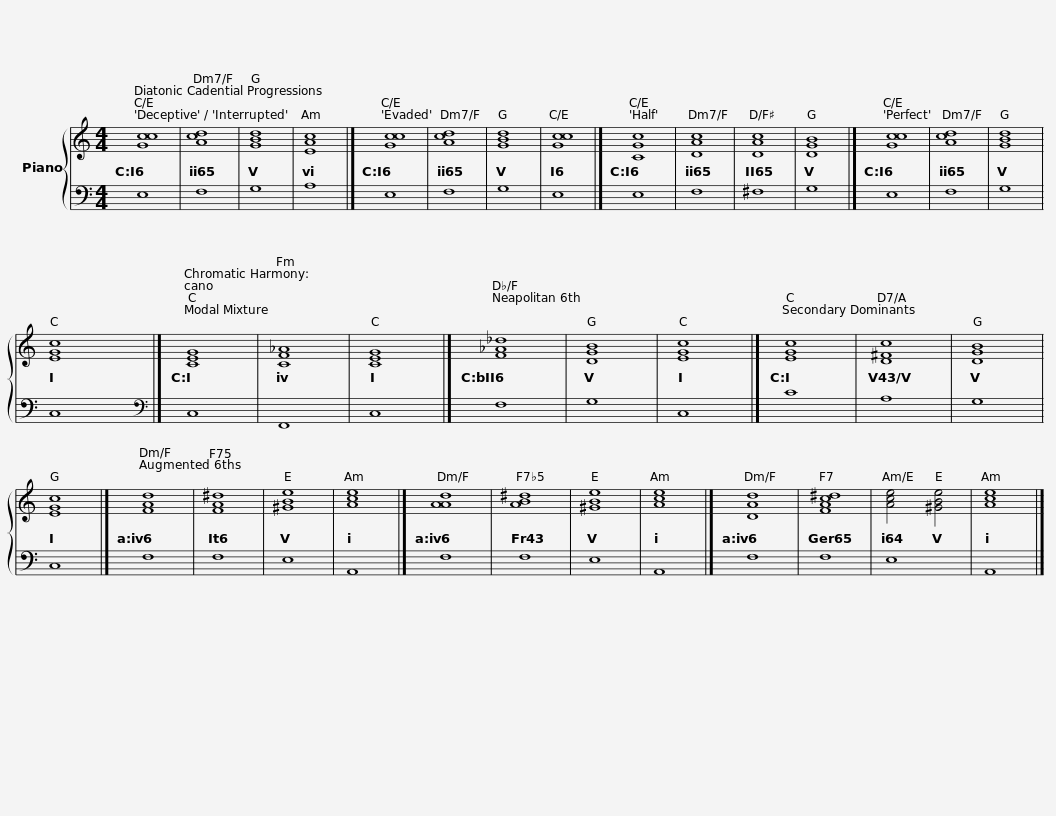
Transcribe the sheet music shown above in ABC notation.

X:1
%%score { 1 | 2 }
L:1/8
M:4/4
I:linebreak $
K:C
V:1 treble
V:2 bass
V:1
 [Gcc]8 | [Acd]8 | [GBd]8 | [EAc]8 |] [Gcc]8 | %5
 [Acd]8 | [GBd]8 | [Gcc]8 |]$ [CGc]8 | [DAc]8 | %10
 [DAc]8 | [DGB]8 |] [Gcc]8 | [Acd]8 | [GBd]8 | %15
 [EGc]8 |]$ [CEG]8 | [CF_A]8 | [CEG]8 |] [F_A_d]8 | %20
 [DGB]8 | [EGc]8 |] [EGc]8 | [D^Fc]8 | [DGB]8 | %25
 [EGc]8 |]$ [FAd]8 | [FA^d]8 | [^GBe]8 | [Ace]8 |] %30
 [AAd]8 | [AB^d]8 | [^GBe]8 | [Ace]8 |] [DAd]8 | %35
 [FAc^d]8 | [Ace]4 [^GBe]4 | [Ace]8 |] %38
V:2
 E,8 | F,8 | G,8 | A,8 |] E,8 | %5
 F,8 | G,8 | E,8 |]$ E,8 | F,8 | %10
 ^F,8 | G,8 |] E,8 | F,8 | G,8 | %15
 C,8 |]$[K:bass] C,8 | F,,8 | C,8 |] F,8 | %20
 G,8 | C,8 |] C8 | A,8 | G,8 | %25
 C,8 |]$ F,8 | F,8 | E,8 | A,,8 |] %30
 F,8 | F,8 | E,8 | A,,8 |] F,8 | %35
 F,8 | E,8 | A,,8 |] %38
